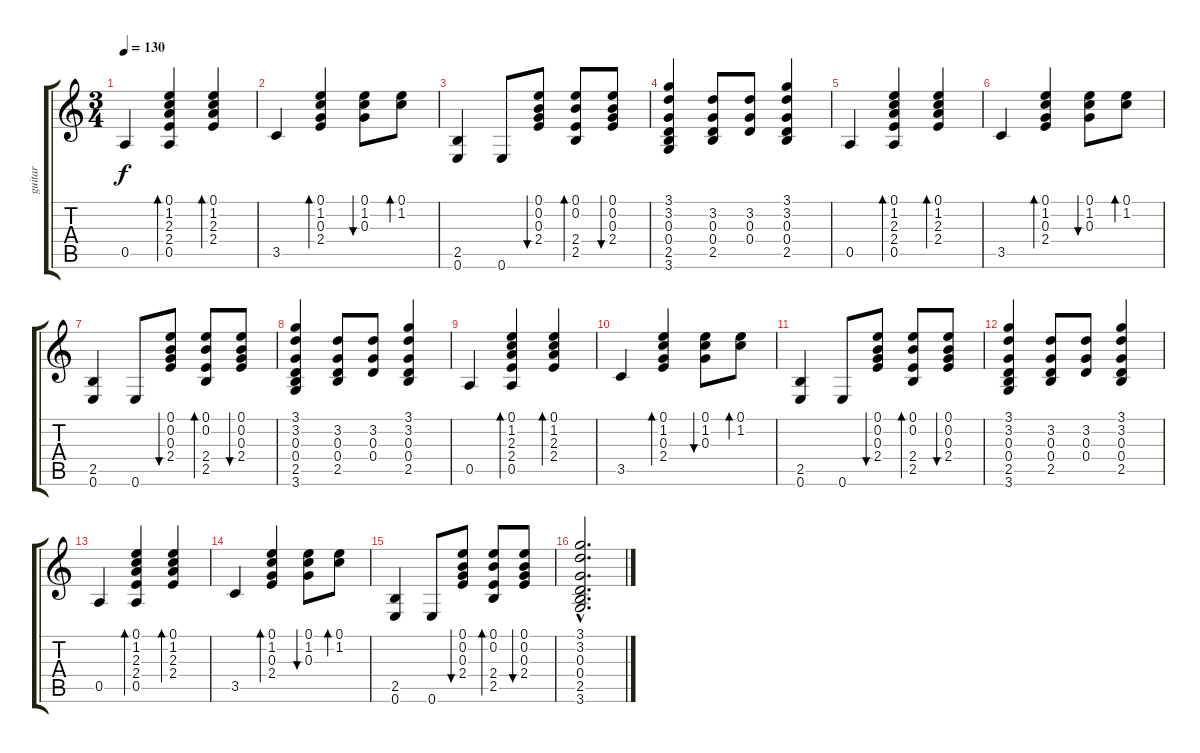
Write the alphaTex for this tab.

\track ("guitar" "guitar") {instrument acousticguitarsteel}
\staff {score tabs}
\tuning (E4 B3 G3 D3 A2 E2) {hide}
\ts (3 4)
\tempo 130
\clef g2
\ks c
0.5.4{dy f} (0.1 1.2 2.3 2.4 0.5).4{bd 30} (0.1 1.2 2.3 2.4).4{bd 30} |
3.5.4 (0.1 1.2 0.3 2.4).4{bd 30} (0.1 1.2 0.3).8{bu 30} (0.1 1.2).8{bd 30} |
(2.5 0.6).4 0.6.8 (0.1 0.2 0.3 2.4).8{bu 60} (0.1 0.2 2.4 2.5).8{bd 30} (0.1 0.2 0.3 2.4).8{bu 30} |
(3.1 3.2 0.3 0.4 2.5 3.6).4 (3.2 0.3 0.4 2.5).8 (3.2 0.3 0.4).8 (3.1 3.2 0.3 0.4 2.5).4 |
0.5.4 (0.1 1.2 2.3 2.4 0.5).4{bd 30} (0.1 1.2 2.3 2.4).4{bd 30} |
3.5.4 (0.1 1.2 0.3 2.4).4{bd 30} (0.1 1.2 0.3).8{bu 30} (0.1 1.2).8{bd 30} |
(2.5 0.6).4 0.6.8 (0.1 0.2 0.3 2.4).8{bu 60} (0.1 0.2 2.4 2.5).8{bd 30} (0.1 0.2 0.3 2.4).8{bu 30} |
(3.1 3.2 0.3 0.4 2.5 3.6).4 (3.2 0.3 0.4 2.5).8 (3.2 0.3 0.4).8 (3.1 3.2 0.3 0.4 2.5).4 |
0.5.4 (0.1 1.2 2.3 2.4 0.5).4{bd 30} (0.1 1.2 2.3 2.4).4{bd 30} |
3.5.4 (0.1 1.2 0.3 2.4).4{bd 30} (0.1 1.2 0.3).8{bu 30} (0.1 1.2).8{bd 30} |
(2.5 0.6).4 0.6.8 (0.1 0.2 0.3 2.4).8{bu 60} (0.1 0.2 2.4 2.5).8{bd 30} (0.1 0.2 0.3 2.4).8{bu 30} |
(3.1 3.2 0.3 0.4 2.5 3.6).4 (3.2 0.3 0.4 2.5).8 (3.2 0.3 0.4).8 (3.1 3.2 0.3 0.4 2.5).4 |
0.5.4 (0.1 1.2 2.3 2.4 0.5).4{bd 30} (0.1 1.2 2.3 2.4).4{bd 30} |
3.5.4 (0.1 1.2 0.3 2.4).4{bd 30} (0.1 1.2 0.3).8{bu 30} (0.1 1.2).8{bd 30} |
(2.5 0.6).4 0.6.8 (0.1 0.2 0.3 2.4).8{bu 60} (0.1 0.2 2.4 2.5).8{bd 30} (0.1 0.2 0.3 2.4).8{bu 30} |
(3.1{hac} 3.2{hac} 0.3{hac} 0.4{hac} 2.5{hac} 3.6{hac}).2{d}
